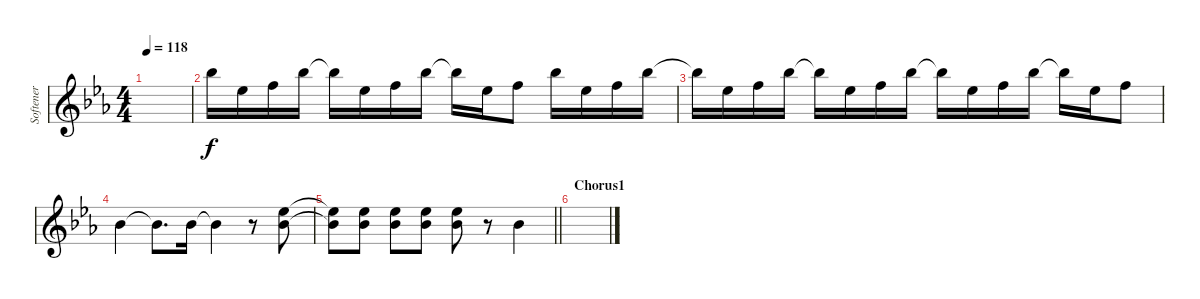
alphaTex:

\track ("Softener" "Softener") {instrument lead3calliope}
\staff {score}
\tuning (E4 B3 G3 D3 A2 E2) {hide}
\ts (4 4)
\tempo 118
\clef g2
\ks eb
|
18.1.16 11.1.16 13.1.16 18.1.16 18.1{t}.16 11.1.16 13.1.16 18.1.16 18.1{t}.16 11.1.16 13.1.8 18.1.16 11.1.16 13.1.16 18.1.16 |
18.1{t}.16 11.1.16 13.1.16 18.1.16 18.1{t}.16 11.1.16 13.1.16 18.1.16 18.1{t}.16 11.1.16 13.1.16 18.1.16 18.1{t}.16 11.1.16 13.1.8 |
6.1.4 6.1{t}.8{d} 6.1.16 6.1{t}.4 r.8 (6.1 16.2).8 |
\barLineRight lightlight
(6.1{t} 16.2{t}).8 (6.1 16.2).8 (11.1 11.2).8 (6.1 16.2).8 (11.1 11.2).8 r.8 6.1.4 |
\section ("" "Chorus1")
